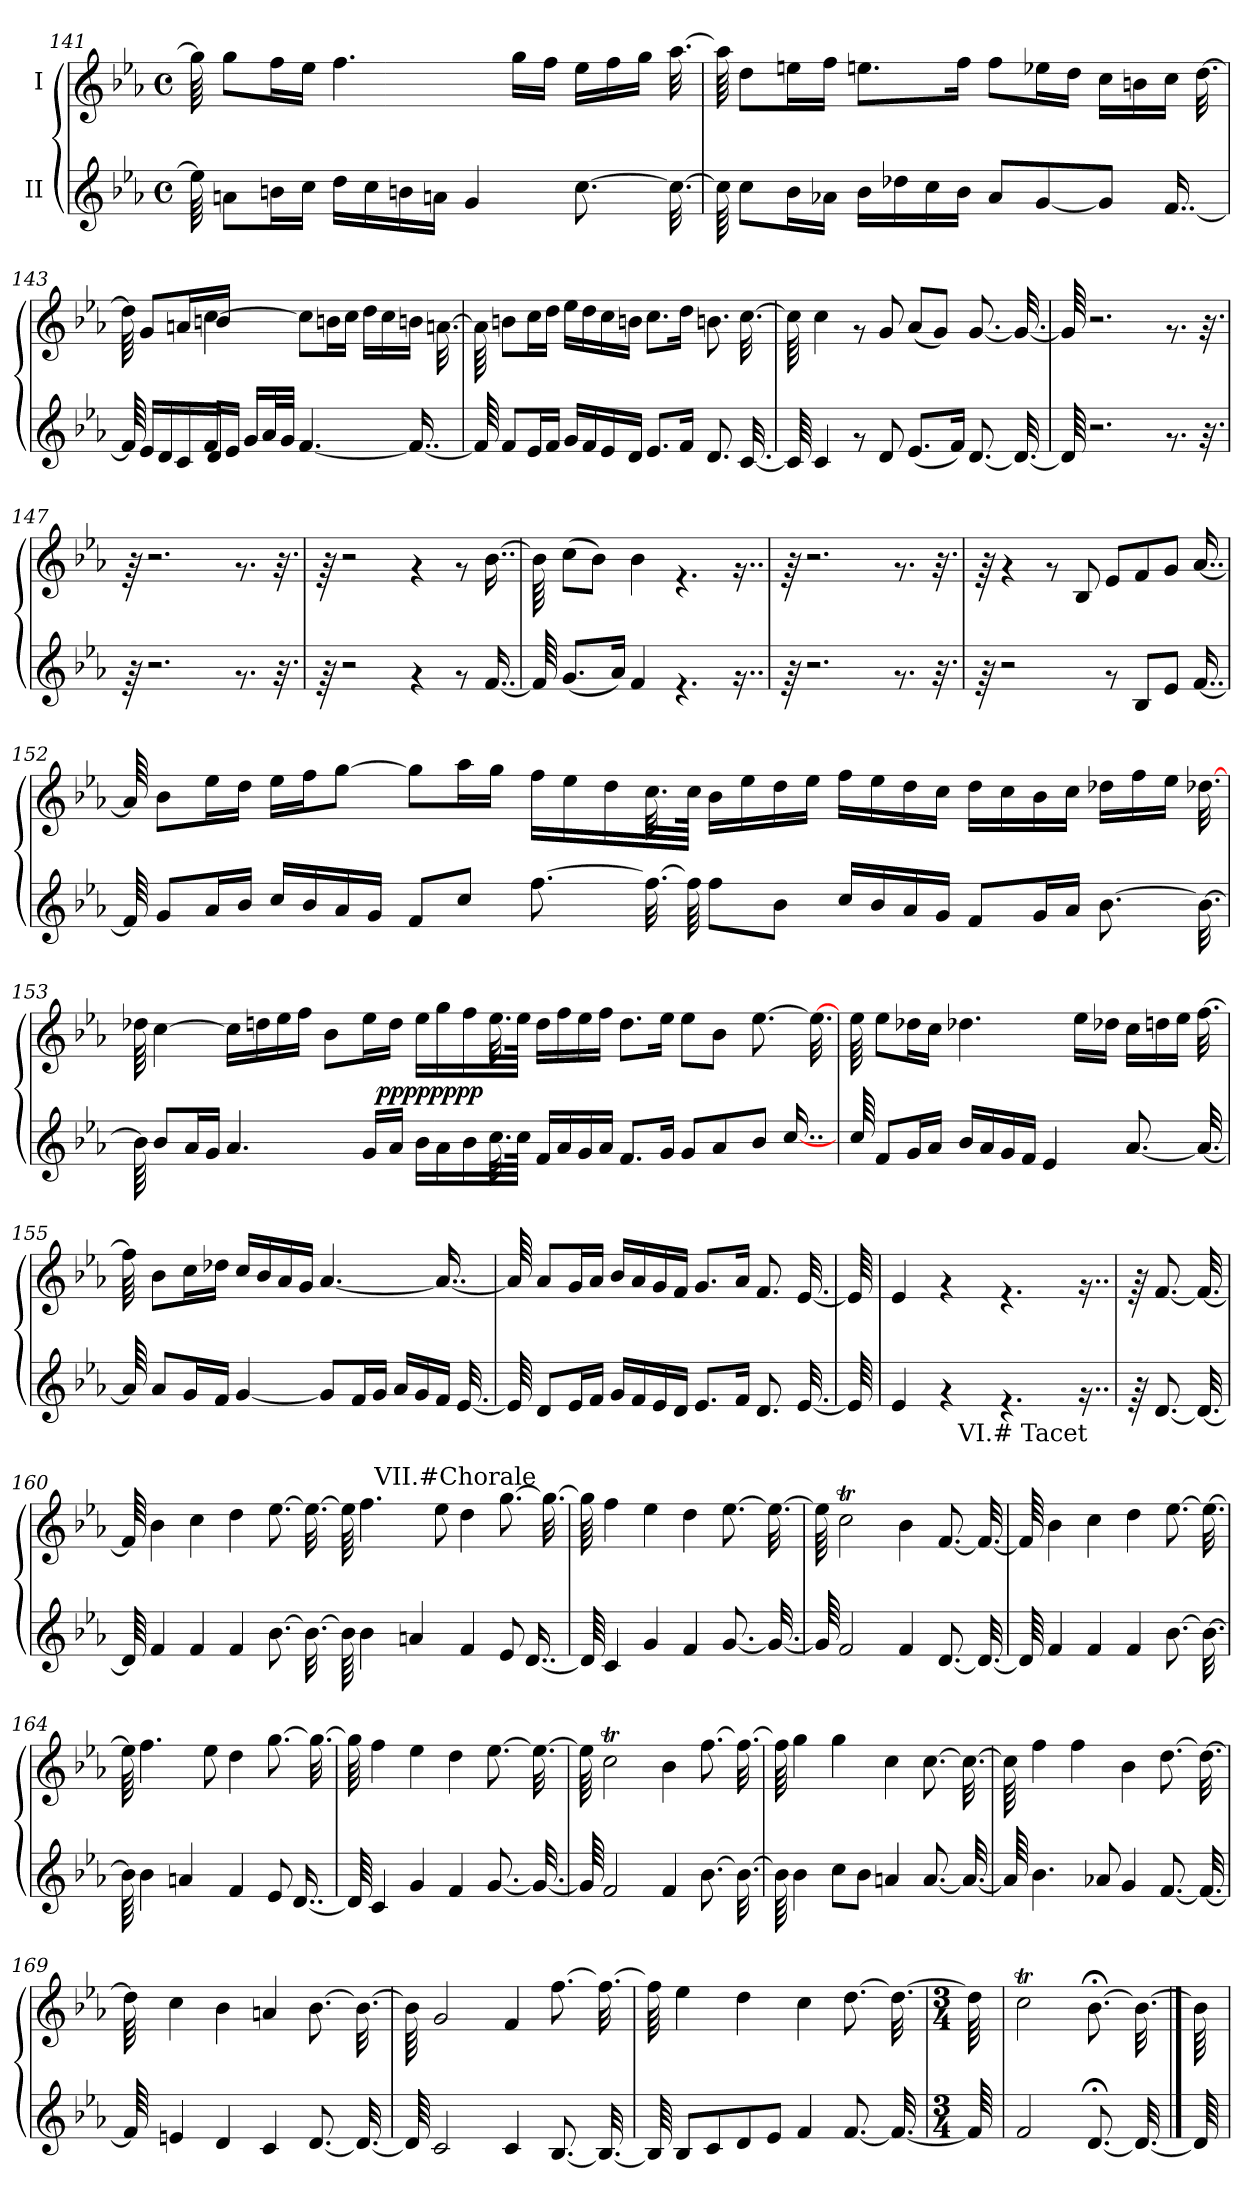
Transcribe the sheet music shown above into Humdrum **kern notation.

**kern	**dynam	**kern
*part2	*part2	*part1
*staff2	*staff2	*staff1
*I"II	*	*I"I
*clefG2	*	*clefG2
*k[b-e-a-]	*	*k[b-e-a-]
*E-:	*	*E-:
*M4/4	*	*M4/4
*met(c)	*	*met(c)
=141	=141	=141
64ee-\]	.	64gg\]
8an\L	.	8gg\L
16bn\L	.	16ff\L
16cc\JJ	.	16ee-\JJ
16dd\LL	.	4.ff\
16cc\	.	.
16bn\	.	.
16an\JJ	.	.
4g/	.	.
.	.	16gg\LL
.	.	16ff\JJ
[<8.cc\	.	16ee-\LL
.	.	16ff\
.	.	16gg\JJ
32.cc\_	.	[>32.aa-i\
!!LO:LB:g=z
=142	=142	=142
64cc\]	.	64aa-\]
8cc\L	.	8dd\L
16b-i\L	.	16een\L
16a-X\JJ	.	16ff\JJ
16b-\LL	.	8.een\L
16dd-X\	.	.
16cc\	.	.
16b-\JJ	.	16ff\Jk
8a-/L	.	8ff\L
[<8g/	.	16ee-X\L
.	.	16dd\JJ
8g/J]	.	16cc\LL
.	.	16bn\
[<16..f/	.	16cc\JJ
.	.	[>32.dd\
=143	=143	=143
*^	*	*^
64f/]	64ryy	.	64dd\]	64ryy
8.ryy	16e-/LL	.	8.ryy	8g/L
.	16d/	.	.	.
.	16c/	.	.	16an/L
16f/LL	16d/JJ	.	[>4cc\	16bn/JJ
16e-/JJ	2ryy	.	.	2ryy
16g/LL	.	.	.	.
32a-/L	.	.	.	.
32g/JJJ	.	.	.	.
[<4.f/	.	.	8cc\L]	.
.	.	.	16bn\L	.
.	.	.	16cc\JJ	.
.	.	.	16dd\LL	.
.	8ryy	.	16cc\	8ryy
16..f/_	.	.	16bn\JJ	.
.	32.ryy	.	[>32.an\	32.ryy
*v	*v	*	*	*
*	*	*v	*v
=144	=144	=144
64f/]	.	64a\]
8f/L	.	8bn\L
16e-/L	.	16cc\L
16f/JJ	.	16dd\JJ
16g/LL	.	16ee-\LL
16f/	.	16dd\
16e-/	.	16cc\
16d/JJ	.	16bn\JJ
8.e-/L	.	8.cc\L
16f/Jk	.	16dd\Jk
8.d/	.	8.bn\
[<32.c/	.	[>32.cc\
=145	=145	=145
64c/]	.	64cc\]
4c/	.	4cc\
8rf	.	8rf
8d/	.	8g/
(<8.e-/L	.	(<8a-/L
.	.	8g/J)
16f/Jk)	.	.
[<8.d/	.	[<8.g/
32.d/_	.	32.g/_
!!LO:LB:g=z
=146	=146	=146
64d/]	.	64g/]
2.r	.	2.r
8.rf	.	8.rf
32.rf	.	32.rf
=147	=147	=147
64rf	.	64rf
2.r	.	2.r
8.rf	.	8.rf
32.rf	.	32.rf
=148	=148	=148
64rf	.	64rf
2r	.	2r
4rf	.	4rf
8rf	.	8rf
[<16..f/	.	[>16..b-\
=149	=149	=149
64f/]	.	64b-\]
(<8.g/L	.	(>8cc\L
.	.	8b-\J)
16a-/Jk)	.	.
4f/	.	4b-\
4.rf	.	4.rf
16..rf	.	16..rf
=150	=150	=150
64rf	.	64rf
2.r	.	2.r
8.rf	.	8.rf
32.rf	.	32.rf
=151	=151	=151
64rf	.	64rf
2r	.	4rf
.	.	8rf
.	.	8B-/
8rf	.	8e-/L
8B-/L	.	8f/
8e-/J	.	8g/J
[<16..f/	.	[<16..a-/
!!LO:PB:g=z
=152	=152	=152
*	*	*^
64f/]	.	64a-/]	2ryy
8g/L	.	8b-\L	.
16a-/L	.	16ee-\L	.
16b-/JJ	.	16dd\JJ	.
16cc/LL	.	16ee-\LL	.
16b-/	.	16ff\J	.
16a-/	.	[>8gg\J	.
16g/JJ	.	.	.
.	.	.	4ryy
8f/L	.	8gg\L]	.
8cc/J	.	16aa-\L	.
.	.	16gg\JJ	.
.	.	.	8ryy
[>8.ff\	.	16ff\LL	.
.	.	16ee-\	.
.	.	.	16ryy
.	.	16dd\	.
.	.	.	64ryy
32.ff\_	.	32.ryy	32.cc\
64ff\]	.	64cc\JJkk	64ryy
8ff\L	.	2ryy	16b-\LL
.	.	.	16ee-\
8b-\J	.	.	16dd\
.	.	.	16ee-\JJ
16cc/LL	.	.	16ff\LL
16b-/	.	.	16ee-\
16a-/	.	.	16dd\
16g/JJ	.	.	16cc\JJ
8f/L	.	4ryy	16dd\LL
.	.	.	16cc\
16g/L	.	.	16b-\
16a-/JJ	.	.	16cc\JJ
[>8.b-\	.	8...ryy	16dd-X\LL
.	.	.	16ff\
.	.	.	16ee-\JJ
32.b-\_	.	.	[>32.dd-X\
=153	=153	=153	=153
*^	*	*	*
*	*^	*	*	*
64b-\]	2ryy	2ryy	.	64dd-\	2ryy
8b-/L	.	.	.	[>4cc\	.
16a-/L	.	.	.	.	.
16g/JJ	.	.	.	.	.
4.a-/	.	.	.	16cc\LL]	.
.	.	.	.	16ddni\	.
.	.	.	.	16ee-\	.
.	.	.	.	16ff\JJ	.
.	8ryy	4ryy	.	.	4ryy
.	.	.	.	8b-\L	.
.	64ryy	.	.	.	.
32ryy	16g/LL	.	.	16ee-\L	.
!	!	!	!LO:DY:a	!	!
!	!	!	!LO:DY:n=1:a	!	!
1ryy	.	.	pppp pppp	.	.
.	16a-/JJ	.	.	16dd\JJ	.
.	.	8ryy	.	.	8ryy
.	16b-\LL	.	.	16ee-\LL	.
.	16a-\	.	.	16gg\	.
.	.	16ryy	.	.	16ryy
.	16b-\	.	.	16ff\	.
.	.	64ryy	.	.	64ryy
.	32.ryy	32.cc\	.	32.ryy	32.ee-\
.	64cc\JJkk	64ryy	.	64ee-\JJkk	64ryy
.	2ryy	16f/LL	.	2ryy	16dd\LL
.	.	16a-/	.	.	16ff\
.	.	16g/	.	.	16ee-\
.	.	16a-/JJ	.	.	16ff\JJ
.	.	8.f/L	.	.	8.dd\L
.	.	16g/Jk	.	.	16ee-\Jk
.	4ryy	8g/L	.	4ryy	8ee-\L
.	.	8a-/	.	.	8b-\J
4ryy	.	.	.	.	.
.	8...ryy	8b-/J	.	8...ryy	[<8.ee-\
.	.	[<16..cc/	.	.	.
16ryy	.	.	.	.	.
.	.	.	.	.	32.ee-\_
64ryy	.	.	.	.	.
*v	*v	*v	*	*	*
*	*	*v	*v
!!LO:LB:g=z
=154	=154	=154
64cc/	.	64ee-\
8f/L	.	8ee-\L
16g/L	.	16dd-X\L
16a-/JJ	.	16cc\JJ
16b-/LL	.	4.dd-X\
16a-/	.	.
16g/	.	.
16f/JJ	.	.
4e-/	.	.
.	.	16ee-\LL
.	.	16dd-X\JJ
[<8.a-/	.	16cc\LL
.	.	16ddn\
.	.	16ee-\JJ
32.a-/_	.	[>32.ff\
=155	=155	=155
64a-/]	.	64ff\]
8a-/L	.	8b-\L
16g/L	.	16cc\L
16f/JJ	.	16dd-X\JJ
[<4g/	.	16cc/LL
.	.	16b-/
.	.	16a-/
.	.	16g/JJ
8g/L]	.	[<4.a-/
16f/L	.	.
16g/JJ	.	.
16a-/LL	.	.
16g/	.	.
16f/JJ	.	16..a-/_
[<32.e-/	.	.
=156	=156	=156
64e-/]	.	64a-/]
8d/L	.	8a-/L
16e-/L	.	16g/L
16f/JJ	.	16a-/JJ
16g/LL	.	16b-/LL
16f/	.	16a-/
16e-/	.	16g/
16d/JJ	.	16f/JJ
8.e-/L	.	8.g/L
16f/Jk	.	16a-/Jk
8.d/	.	8.f/
[<32.e-/	.	[<32.e-/
=157	=157	=157
64e-/]	.	64e-/]
=158	=158	=158
*^	*	*
4e-/	4ryy	.	4e-/
4rf	32.ryy	.	4rf
!	!LO:TX:b:t=VI.# Tacet	!	!
.	2ryy	.	.
4.rf	.	.	4.rf
.	8.ryy	.	.
16..rf	.	.	16..rf
*v	*v	*	*
!!LO:LB:g=z
=159!	=159!	=159!
64rf	.	64rf
[<8.d/	.	[<8.f/
32.d/_	.	32.f/_
=160	=160	=160
*	*	*^
64d/]	.	64f/]	1ryy
4f/	.	4b-\	.
4f/	.	4cc\	.
4f/	.	4dd\	.
[>8.b-\	.	[>8.ee-\	.
32.b-\_	.	32.ee-\_	.
64b-\]	.	64ee-\]	16ryy
4b-\	.	4.ff\	.
!	!	!	!LO:TX:a:t=VII.#Chorale
.	.	.	2...ryy
4a/	.	.	.
.	.	8ee-\	.
4f/	.	4dd\	.
8e-/	.	[>8.gg\	.
[<16..d/	.	.	.
.	.	32.gg\_	.
*	*	*v	*v
=161	=161	=161
64d/]	.	64gg\]
4c/	.	4ff\
4g/	.	4ee-\
4f/	.	4dd\
[<8.g/	.	[>8.ee-\
32.g/_	.	32.ee-\_
=162	=162	=162
64g/]	.	64ee-\]
2f/	.	2ccT\
4f/	.	4b-\
[<8.d/	.	[<8.f/
32.d/_	.	32.f/_
!!LO:LB:g=z
=163	=163	=163
64d/]	.	64f/]
4f/	.	4b-\
4f/	.	4cc\
4f/	.	4dd\
[>8.b-\	.	[>8.ee-\
32.b-\_	.	32.ee-\_
=164	=164	=164
64b-\]	.	64ee-\]
4b-\	.	4.ff\
4a/	.	.
.	.	8ee-\
4f/	.	4dd\
8e-/	.	[>8.gg\
[<16..d/	.	.
.	.	32.gg\_
=165	=165	=165
64d/]	.	64gg\]
4c/	.	4ff\
4g/	.	4ee-\
4f/	.	4dd\
[<8.g/	.	[>8.ee-\
32.g/_	.	32.ee-\_
=166	=166	=166
64g/]	.	64ee-\]
2f/	.	2ccT\
4f/	.	4b-\
[>8.b-\	.	[>8.ff\
32.b-\_	.	32.ff\_
=167	=167	=167
64b-\]	.	64ff\]
4b-\	.	4gg\
8cc\L	.	4gg\
8b-\J	.	.
4a/	.	4cc\
[<8.a/	.	[>8.cc\
32.a/_	.	32.cc\_
!!LO:LB:g=z
=168	=168	=168
64a/]	.	64cc\]
4.b-\	.	4ff\
.	.	4ff\
8a-X/	.	.
4g/	.	4b-\
[<8.f/	.	[>8.dd\
32.f/_	.	32.dd\_
=169	=169	=169
64f/]	.	64dd\]
4en/	.	4cc\
4d/	.	4b-\
4c/	.	4a/
[<8.d/	.	[>8.b-\
32.d/_	.	32.b-\_
=170	=170	=170
64d/]	.	64b-\]
2c/	.	2g/
4c/	.	4f/
[<8.B-/	.	[>8.ff\
32.B-/_	.	32.ff\_
=171	=171	=171
64B-/]	.	64ff\]
8B-/L	.	4ee-\
8c/	.	.
8d/	.	4dd\
8e-/J	.	.
4f/	.	4cc\
[<8.f/	.	[>8.dd\
32.f/_	.	32.dd\_
=172	=172	=172
*M3/4	*	*M3/4
64f/]	.	64dd\]
=173	=173	=173
2f/	.	2ccT\
[<8.d;/	.	[>8.b-;<\
32.d/_	.	32.b-\_
==174	==174	==174
64d/]	.	64b-\]
=	=	=
*-	*-	*-
